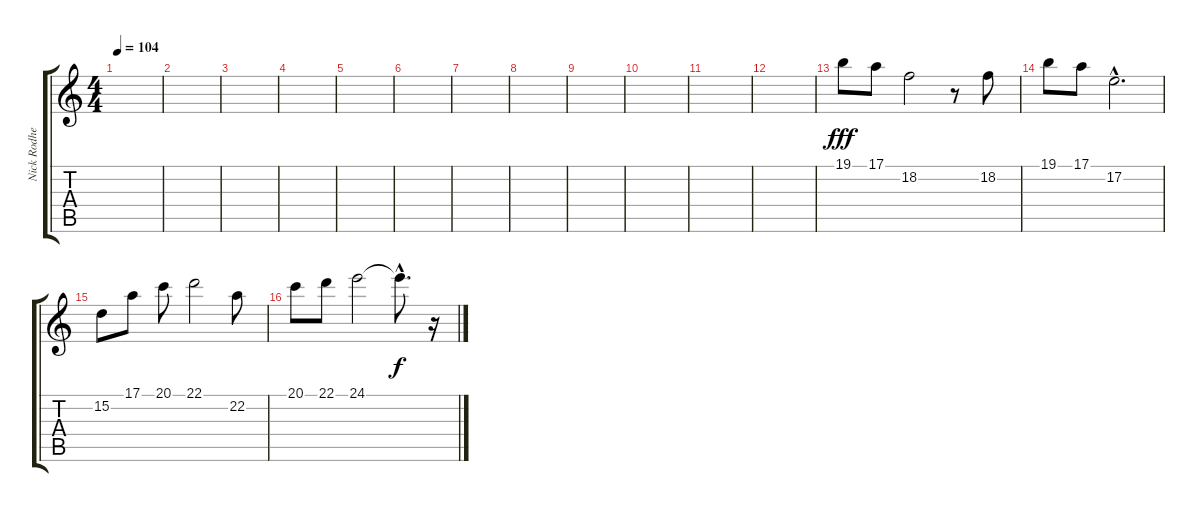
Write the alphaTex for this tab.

\track ("Nick Rodhes" "Nick Rodhe") {instrument pad1newage}
\staff {score tabs}
\tuning (E4 B3 G3 D3 A2 E2) {hide}
\ts (4 4)
\tempo 104
\clef g2
\ks c
|
|
|
|
|
|
|
|
|
|
|
|
19.1.8{dy fff} 17.1.8 18.2.2 r.8 18.2.8 |
19.1.8 17.1.8 17.2{hac}.2{d} |
15.2.8 17.1.8 20.1.8 22.1.2 22.2.8 |
20.1.8 22.1.8 24.1.2 24.1{hac t}.8{d dy f} r.16
